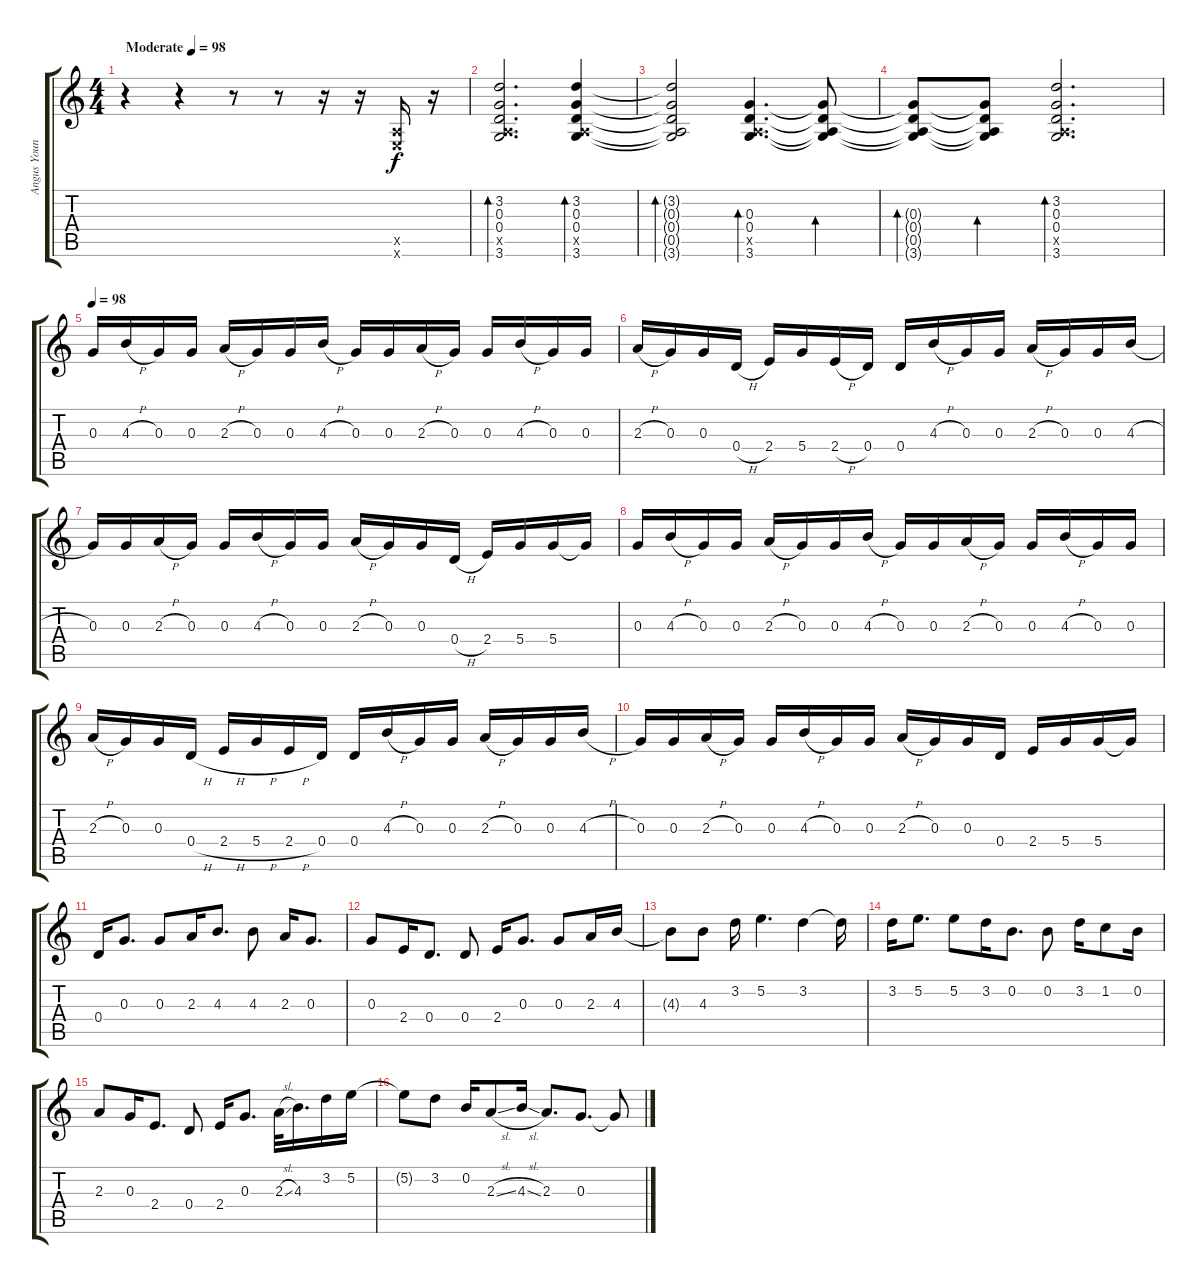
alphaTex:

\track ("Angus Young" "Angus Youn") {instrument overdrivenguitar}
\staff {score tabs}
\tuning (E4 B3 G3 D3 A2 E2) {hide}
\ts (4 4)
\tempo (98 "Moderate")
\clef g2
\ks c
r.4{dy f instrument overdrivenguitar} r.4 r.8 r.8 r.16 r.16 (0.5{x} 0.6{x}).16 r.16 |
(3.2 0.3 0.4 0.5{x} 3.6).2{d bd 240} (3.2 0.3 0.4 0.5{x} 3.6).4{bd 240} |
(3.2{t} 0.3{t} 0.4{t} 0.5{t} 3.6{t}).2{bd 240} (0.3 0.4 0.5{x} 3.6).4{d bd 240} (0.3{t} 0.4{t} 0.5{t} 3.6{t}).8{bd 240} |
(0.3{t} 0.4{t} 0.5{t} 3.6{t}).8{bd 240} (0.3{t} 0.4{t} 0.5{t} 3.6{t}).8{bd 240} (3.2 0.3 0.4 0.5{x} 3.6).2{d bd 240} |
\tempo 98
0.3.16 4.3{h}.16 0.3.16 0.3.16 2.3{h}.16 0.3.16 0.3.16 4.3{h}.16 0.3.16 0.3.16 2.3{h}.16 0.3.16 0.3.16 4.3{h}.16 0.3.16 0.3.16 |
2.3{h}.16 0.3.16 0.3.16 0.4{h}.16 2.4.16 5.4.16 2.4{h}.16 0.4.16 0.4.16 4.3{h}.16 0.3.16 0.3.16 2.3{h}.16 0.3.16 0.3.16 4.3{h}.16 |
0.3.16 0.3.16 2.3{h}.16 0.3.16 0.3.16 4.3{h}.16 0.3.16 0.3.16 2.3{h}.16 0.3.16 0.3.16 0.4{h}.16 2.4.16 5.4.16 5.4.16 5.4{t}.16 |
0.3.16 4.3{h}.16 0.3.16 0.3.16 2.3{h}.16 0.3.16 0.3.16 4.3{h}.16 0.3.16 0.3.16 2.3{h}.16 0.3.16 0.3.16 4.3{h}.16 0.3.16 0.3.16 |
2.3{h}.16 0.3.16 0.3.16 0.4{h}.16 2.4{h}.16 5.4{h}.16 2.4{h}.16 0.4.16 0.4.16 4.3{h}.16 0.3.16 0.3.16 2.3{h}.16 0.3.16 0.3.16 4.3{h}.16 |
0.3.16 0.3.16 2.3{h}.16 0.3.16 0.3.16 4.3{h}.16 0.3.16 0.3.16 2.3{h}.16 0.3.16 0.3.16 0.4.16 2.4.16 5.4.16 5.4.16 5.4{t}.16 |
0.4.16 0.3.8{d} 0.3.8 2.3.16 4.3.8{d} 4.3.8 2.3.16 0.3.8{d} |
0.3.8 2.4.16 0.4.8{d} 0.4.8 2.4.16 0.3.8{d} 0.3.8 2.3.16 4.3.16 |
4.3{t}.8 4.3.8 3.2.16 5.2.4{d} 3.2.4 3.2{t}.16 |
3.2.16 5.2.8{d} 5.2.8 3.2.16 0.2.8{d} 0.2.8 3.2.16 1.2.8 0.2.16 |
2.3.8 0.3.16 2.4.8{d} 0.4.8 2.4.16 0.3.8{d} 2.3{sl}.32 4.3.16{d} 3.2.16 5.2.16 |
5.2{t}.8 3.2.8 0.2.16 2.3{sl}.8 4.3{sl}.16 2.3.8{d} 0.3.8{d} 0.3{t}.8
